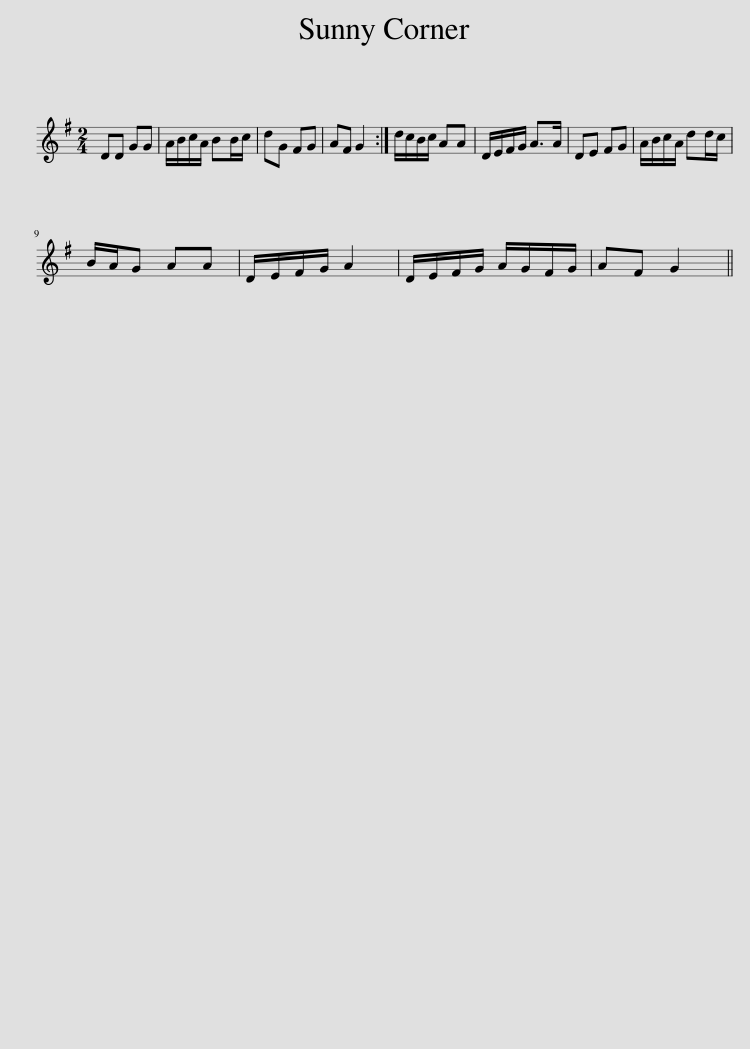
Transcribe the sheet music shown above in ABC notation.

X:1
L:1/8
M:2/4
I:linebreak $
K:G
V:1 treble
V:1
 DD GG | A/B/c/A/ BB/c/ | dG FG | AF G2 :| d/c/B/c/ AA | %5
 D/E/F/G/ A>A | DE FG | A/B/c/A/ dd/c/ |$ B/A/G AA | D/E/F/G/ A2 | %10
 D/E/F/G/ A/G/F/G/ | AF G2 || %12
